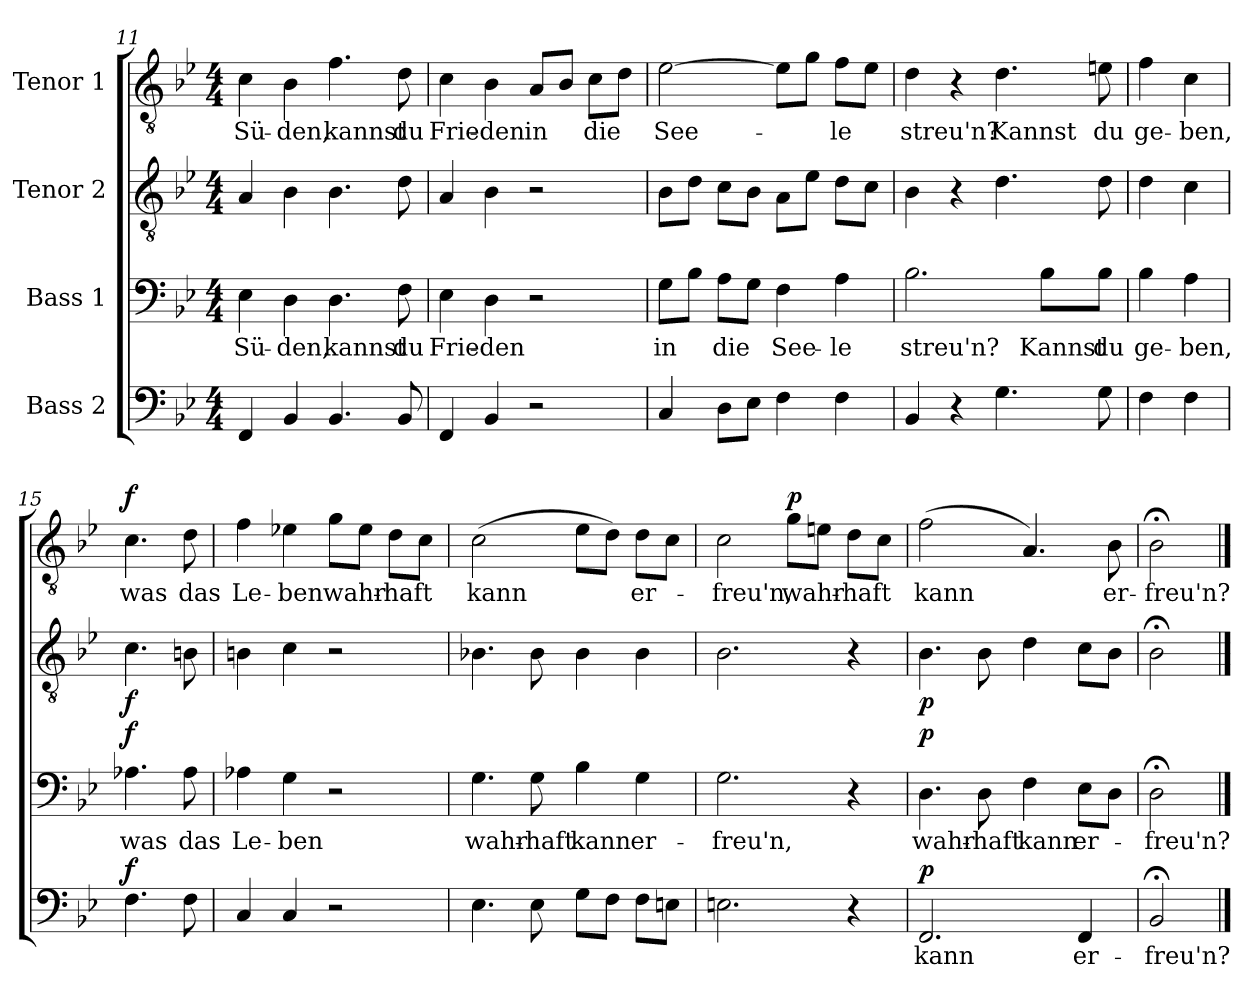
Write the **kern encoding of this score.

**kern	**text	**dynam	**kern	**text	**dynam	**kern	**dynam	**kern	**text	**dynam
*part4	*part4	*part4	*part3	*part3	*part3	*part2	*part2	*part1	*part1	*part1
*staff4	*staff4	*staff4	*staff3	*staff3	*staff3	*staff2	*staff2	*staff1	*staff1	*staff1
*I"Bass 2	*	*	*I"Bass 1	*	*	*I"Tenor 2	*	*I"Tenor 1	*	*
*clefF4	*	*	*clefF4	*	*	*clefGv2	*	*clefGv2	*	*
*k[b-e-]	*	*	*k[b-e-]	*	*	*k[b-e-]	*	*k[b-e-]	*	*
*M4/4	*	*	*M4/4	*	*	*M4/4	*	*M4/4	*	*
=11	=11	=11	=11	=11	=11	=11	=11	=11	=11	=11
!	!	!	!	!LO:LY:b	!	!	!	!	!LO:LY:b	!
4FF/	.	.	4E-\	Sü-	.	4A/	.	4c\	Sü-	.
!	!	!	!	!LO:LY:b	!	!	!	!	!LO:LY:b	!
4BB-/	.	.	4D\	-den,	.	4B-\	.	4B-\	-den,	.
!	!	!	!	!LO:LY:b	!	!	!	!	!LO:LY:b	!
4.BB-/	.	.	4.D\	kannst	.	4.B-\	.	4.f\	kannst	.
!	!	!	!	!LO:LY:b	!	!	!	!	!LO:LY:b	!
8BB-/	.	.	8F\	du	.	8d\	.	8d\	du	.
=12	=12	=12	=12	=12	=12	=12	=12	=12	=12	=12
!	!	!	!	!LO:LY:b	!	!	!	!	!LO:LY:b	!
4FF/	.	.	4E-\	Frie-	.	4A/	.	4c\	Frie-	.
!	!	!	!	!LO:LY:b	!	!	!	!	!LO:LY:b	!
4BB-/	.	.	4D\	-den	.	4B-\	.	4B-\	-den	.
!	!	!	!	!	!	!	!	!	!LO:LY:b	!
2r	.	.	2r	.	.	2r	.	8A/L	in	.
.	.	.	.	.	.	.	.	8B-/J	.	.
!	!	!	!	!	!	!	!	!	!LO:LY:b	!
.	.	.	.	.	.	.	.	8c\L	die	.
.	.	.	.	.	.	.	.	8d\J	.	.
=13	=13	=13	=13	=13	=13	=13	=13	=13	=13	=13
!	!	!	!	!LO:LY:b	!	!	!	!	!LO:LY:b	!
4C/	.	.	8G\L	in	.	8B-\L	.	[2e-\	See-	.
.	.	.	8B-\J	.	.	8d\J	.	.	.	.
!	!	!	!	!LO:LY:b	!	!	!	!	!	!
8D\L	.	.	8A\L	die	.	8c\L	.	.	.	.
8E-\J	.	.	8G\J	.	.	8B-\J	.	.	.	.
!	!	!	!	!LO:LY:b	!	!	!	!	!	!
4F\	.	.	4F\	See-	.	8A\L	.	8e-\L]	.	.
.	.	.	.	.	.	8e-\J	.	8g\J	.	.
!	!	!	!	!LO:LY:b	!	!	!	!	!LO:LY:b	!
4F\	.	.	4A\	-le	.	8d\L	.	8f\L	-le	.
.	.	.	.	.	.	8c\J	.	8e-\J	.	.
=14	=14	=14	=14	=14	=14	=14	=14	=14	=14	=14
!	!	!	!	!LO:LY:b	!	!	!	!	!LO:LY:b	!
4BB-/	.	.	2.B-\	streu'n?	.	4B-\	.	4d\	streu'n?	.
4r	.	.	.	.	.	4r	.	4r	.	.
!	!	!	!	!	!	!	!	!	!LO:LY:b	!
4.G\	.	.	.	.	.	4.d\	.	4.d\	Kannst	.
!	!	!	!	!LO:LY:b	!	!	!	!	!	!
.	.	.	8B-\L	Kannst	.	.	.	.	.	.
!	!	!	!	!LO:LY:b	!	!	!	!	!LO:LY:b	!
8G\	.	.	8B-\J	du	.	8d\	.	8en\	du	.
=15	=15	=15	=15	=15	=15	=15	=15	=15	=15	=15
!	!	!	!	!LO:LY:b	!	!	!	!	!LO:LY:b	!
4F\	.	.	4B-\	ge-	.	4d\	.	4f\	ge-	.
!	!	!	!	!LO:LY:b	!	!	!	!	!LO:LY:b	!
4F\	.	.	4A\	-ben,	.	4c\	.	4c\	-ben,	.
!!LO:PB:g=z
=15X2	=15X2	=15X2	=15X2	=15X2	=15X2	=15X2	=15X2	=15X2	=15X2	=15X2
!	!	!LO:DY:b	!	!LO:LY:b	!LO:DY:b	!	!LO:DY:b	!	!LO:LY:b	!LO:DY:b
4.F\	.	f	4.A-X\	was	f	4.c\	f	4.c\	was	f
!	!	!	!	!LO:LY:b	!	!	!	!	!LO:LY:b	!
8F\	.	.	8A-\	das	.	8Bn\	.	8d\	das	.
=16	=16	=16	=16	=16	=16	=16	=16	=16	=16	=16
!	!	!	!	!LO:LY:b	!	!	!	!	!LO:LY:b	!
4C/	.	.	4A-X\	Le-	.	4Bn\	.	4f\	Le-	.
!	!	!	!	!LO:LY:b	!	!	!	!	!LO:LY:b	!
4C/	.	.	4G\	-ben	.	4c\	.	4e-X\	-ben	.
!	!	!	!	!	!	!	!	!	!LO:LY:b	!
2r	.	.	2r	.	.	2r	.	8g\L	wahr-	.
.	.	.	.	.	.	.	.	8e-\J	.	.
!	!	!	!	!	!	!	!	!	!LO:LY:b	!
.	.	.	.	.	.	.	.	8d\L	-haft	.
.	.	.	.	.	.	.	.	8c\J	.	.
=17	=17	=17	=17	=17	=17	=17	=17	=17	=17	=17
!	!	!	!	!LO:LY:b	!	!	!	!	!LO:LY:b	!
4.E-\	.	.	4.G\	wahr-	.	4.B-X\	.	(>2c\	kann	.
!	!	!	!	!LO:LY:b	!	!	!	!	!	!
8E-\	.	.	8G\	-haft	.	8B-\	.	.	.	.
!	!	!	!	!LO:LY:b	!	!	!	!	!	!
8G\L	.	.	4B-\	kann	.	4B-\	.	8e-\L	.	.
8F\J	.	.	.	.	.	.	.	8d\J)	.	.
!	!	!	!	!LO:LY:b	!	!	!	!	!LO:LY:b	!
8F\L	.	.	4G\	er-	.	4B-\	.	8d\L	er-	.
8En\J	.	.	.	.	.	.	.	8c\J	.	.
=18	=18	=18	=18	=18	=18	=18	=18	=18	=18	=18
!	!	!	!	!LO:LY:b	!	!	!	!	!LO:LY:b	!
2.En\	.	.	2.G\	-freu'n,	.	2.B-\	.	2c\	-freu'n,	.
!	!	!	!	!	!	!	!	!	!LO:LY:b	!LO:DY:b
.	.	.	.	.	.	.	.	8g\L	wahr-	p
.	.	.	.	.	.	.	.	8en\J	.	.
!	!	!	!	!	!	!	!	!	!LO:LY:b	!
4r	.	.	4r	.	.	4r	.	8d\L	-haft	.
.	.	.	.	.	.	.	.	8c\J	.	.
=19	=19	=19	=19	=19	=19	=19	=19	=19	=19	=19
!	!LO:LY:b	!LO:DY:b	!	!LO:LY:b	!LO:DY:b	!	!LO:DY:b	!	!LO:LY:b	!
2.FF/	kann	p	4.D\	wahr-	p	4.B-\	p	(>2f\	kann	.
!	!	!	!	!LO:LY:b	!	!	!	!	!	!
.	.	.	8D\	-haft	.	8B-\	.	.	.	.
!	!	!	!	!LO:LY:b	!	!	!	!	!	!
.	.	.	4F\	kann	.	4d\	.	4.A/)	.	.
!	!LO:LY:b	!	!	!LO:LY:b	!	!	!	!	!	!
4FF/	er-	.	8E-\L	-er-	.	8c\L	.	.	.	.
!	!	!	!	!	!	!	!	!	!LO:LY:b	!
.	.	.	8D\J	.	.	8B-\J	.	8B-\	er-	.
=20	=20	=20	=20	=20	=20	=20	=20	=20	=20	=20
!	!LO:LY:b	!	!	!LO:LY:b	!	!	!	!	!LO:LY:b	!
2BB-;</	-freu'n?	.	2D;<\	-freu'n?	.	2B-;<\	.	2B-;<\	-freu'n?	.
==	==	==	==	==	==	==	==	==	==	==
*-	*-	*-	*-	*-	*-	*-	*-	*-	*-	*-
